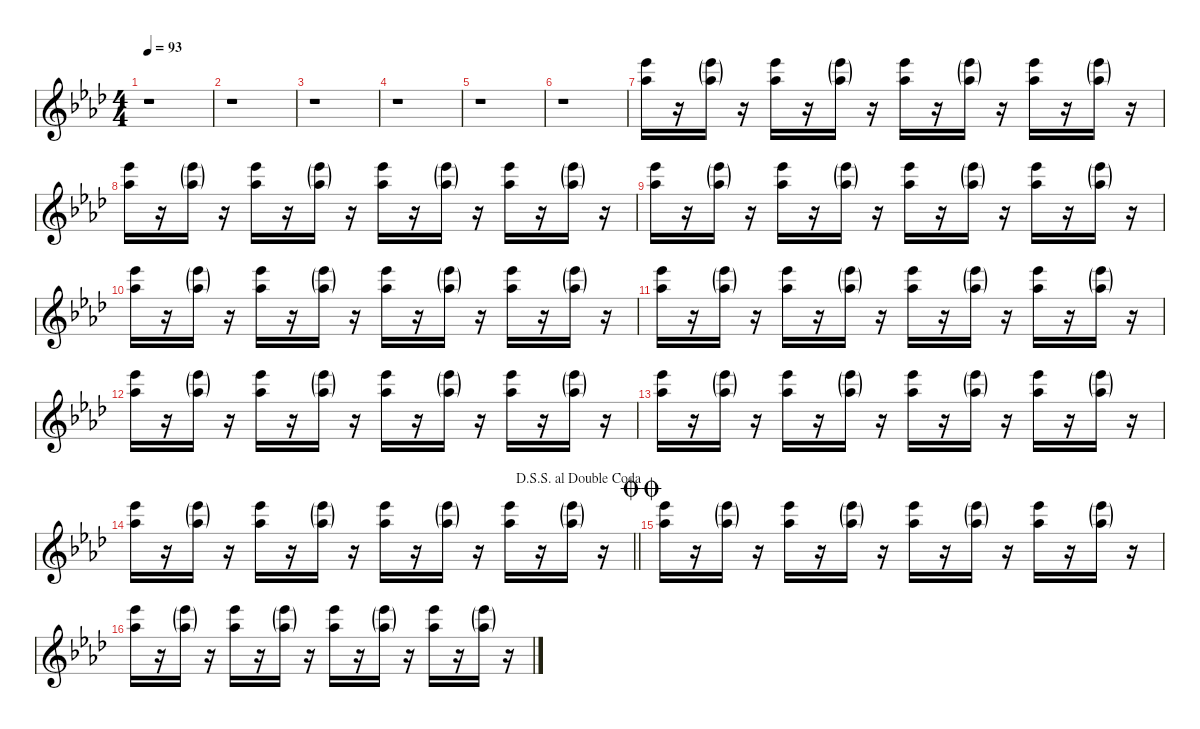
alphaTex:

\defaultSystemsLayout 4
\hideDynamics
\bracketExtendMode nobrackets
\singleTrackTrackNamePolicy hidden
\multiTrackTrackNamePolicy hidden
\firstSystemTrackNameMode fullname
\firstSystemTrackNameOrientation horizontal
\otherSystemsTrackNameOrientation horizontal
\track ("Synth1" "vln.") {instrument stringensemble1}
\staff {score}
\tuning (E4 C4 G3 C3 G2 C2)
\ts (4 4)
\tempo 93
\clef g2
\ks ab
r.1{dy f beam Down} |
r.1{beam Down} |
r.1{beam Down} |
r.1{beam Down} |
r.1{beam Down} |
r.1{beam Down} |
(23.1{acc b} 20.2{acc b}).16{instrument stringensemble1 beam Down} r.16{beam Down} (23.1{g acc b} 20.2{g acc b}).16{dy mf beam Down} r.16{beam Down} (23.1{acc b} 20.2{acc b}).16{dy f beam Down} r.16{beam Down} (23.1{g acc b} 20.2{g acc b}).16{dy mf beam Down} r.16{beam Down} (23.1{acc b} 20.2{acc b}).16{dy f beam Down} r.16{beam Down} (23.1{g acc b} 20.2{g acc b}).16{dy mf beam Down} r.16{beam Down} (23.1{acc b} 20.2{acc b}).16{dy f beam Down} r.16{beam Down} (23.1{g acc b} 20.2{g acc b}).16{dy mf beam Down} r.16{beam Down} |
(23.1{acc b} 20.2{acc b}).16{dy f beam Down} r.16{beam Down} (23.1{g acc b} 20.2{g acc b}).16{dy mf beam Down} r.16{beam Down} (23.1{acc b} 20.2{acc b}).16{dy f beam Down} r.16{beam Down} (23.1{g acc b} 20.2{g acc b}).16{dy mf beam Down} r.16{beam Down} (23.1{acc b} 20.2{acc b}).16{dy f beam Down} r.16{beam Down} (23.1{g acc b} 20.2{g acc b}).16{dy mf beam Down} r.16{beam Down} (23.1{acc b} 20.2{acc b}).16{dy f beam Down} r.16{beam Down} (23.1{g acc b} 20.2{g acc b}).16{dy mf beam Down} r.16{beam Down} |
(23.1{acc b} 20.2{acc b}).16{dy f beam Down} r.16{beam Down} (23.1{g acc b} 20.2{g acc b}).16{dy mf beam Down} r.16{beam Down} (23.1{acc b} 20.2{acc b}).16{dy f beam Down} r.16{beam Down} (23.1{g acc b} 20.2{g acc b}).16{dy mf beam Down} r.16{beam Down} (23.1{acc b} 20.2{acc b}).16{dy f beam Down} r.16{beam Down} (23.1{g acc b} 20.2{g acc b}).16{dy mf beam Down} r.16{beam Down} (23.1{acc b} 20.2{acc b}).16{dy f beam Down} r.16{beam Down} (23.1{g acc b} 20.2{g acc b}).16{dy mf beam Down} r.16{beam Down} |
(23.1{acc b} 20.2{acc b}).16{dy f beam Down} r.16{beam Down} (23.1{g acc b} 20.2{g acc b}).16{dy mf beam Down} r.16{beam Down} (23.1{acc b} 20.2{acc b}).16{dy f beam Down} r.16{beam Down} (23.1{g acc b} 20.2{g acc b}).16{dy mf beam Down} r.16{beam Down} (23.1{acc b} 20.2{acc b}).16{dy f beam Down} r.16{beam Down} (23.1{g acc b} 20.2{g acc b}).16{dy mf beam Down} r.16{beam Down} (23.1{acc b} 20.2{acc b}).16{dy f beam Down} r.16{beam Down} (23.1{g acc b} 20.2{g acc b}).16{dy mf beam Down} r.16{beam Down} |
(23.1{acc b} 20.2{acc b}).16{dy f beam Down} r.16{beam Down} (23.1{g acc b} 20.2{g acc b}).16{dy mf beam Down} r.16{beam Down} (23.1{acc b} 20.2{acc b}).16{dy f beam Down} r.16{beam Down} (23.1{g acc b} 20.2{g acc b}).16{dy mf beam Down} r.16{beam Down} (23.1{acc b} 20.2{acc b}).16{dy f beam Down} r.16{beam Down} (23.1{g acc b} 20.2{g acc b}).16{dy mf beam Down} r.16{beam Down} (23.1{acc b} 20.2{acc b}).16{dy f beam Down} r.16{beam Down} (23.1{g acc b} 20.2{g acc b}).16{dy mf beam Down} r.16{beam Down} |
(23.1{acc b} 20.2{acc b}).16{dy f beam Down} r.16{beam Down} (23.1{g acc b} 20.2{g acc b}).16{dy mf beam Down} r.16{beam Down} (23.1{acc b} 20.2{acc b}).16{dy f beam Down} r.16{beam Down} (23.1{g acc b} 20.2{g acc b}).16{dy mf beam Down} r.16{beam Down} (23.1{acc b} 20.2{acc b}).16{dy f beam Down} r.16{beam Down} (23.1{g acc b} 20.2{g acc b}).16{dy mf beam Down} r.16{beam Down} (23.1{acc b} 20.2{acc b}).16{dy f beam Down} r.16{beam Down} (23.1{g acc b} 20.2{g acc b}).16{dy mf beam Down} r.16{beam Down} |
(23.1{acc b} 20.2{acc b}).16{dy f beam Down} r.16{beam Down} (23.1{g acc b} 20.2{g acc b}).16{dy mf beam Down} r.16{beam Down} (23.1{acc b} 20.2{acc b}).16{dy f beam Down} r.16{beam Down} (23.1{g acc b} 20.2{g acc b}).16{dy mf beam Down} r.16{beam Down} (23.1{acc b} 20.2{acc b}).16{dy f beam Down} r.16{beam Down} (23.1{g acc b} 20.2{g acc b}).16{dy mf beam Down} r.16{beam Down} (23.1{acc b} 20.2{acc b}).16{dy f beam Down} r.16{beam Down} (23.1{g acc b} 20.2{g acc b}).16{dy mf beam Down} r.16{beam Down} |
\jump dalsegnosegnoaldoublecoda
\barLineRight lightlight
(23.1{acc b} 20.2{acc b}).16{dy f beam Down} r.16{beam Down} (23.1{g acc b} 20.2{g acc b}).16{dy mf beam Down} r.16{beam Down} (23.1{acc b} 20.2{acc b}).16{dy f beam Down} r.16{beam Down} (23.1{g acc b} 20.2{g acc b}).16{dy mf beam Down} r.16{beam Down} (23.1{acc b} 20.2{acc b}).16{dy f beam Down} r.16{beam Down} (23.1{g acc b} 20.2{g acc b}).16{dy mf beam Down} r.16{beam Down} (23.1{acc b} 20.2{acc b}).16{dy f beam Down} r.16{beam Down} (23.1{g acc b} 20.2{g acc b}).16{dy mf beam Down} r.16{beam Down} |
\jump doublecoda
(23.1{acc b} 20.2{acc b}).16{dy f beam Down} r.16{beam Down} (23.1{g acc b} 20.2{g acc b}).16{dy mf beam Down} r.16{beam Down} (23.1{acc b} 20.2{acc b}).16{dy f beam Down} r.16{beam Down} (23.1{g acc b} 20.2{g acc b}).16{dy mf beam Down} r.16{beam Down} (23.1{acc b} 20.2{acc b}).16{dy f beam Down} r.16{beam Down} (23.1{g acc b} 20.2{g acc b}).16{dy mf beam Down} r.16{beam Down} (23.1{acc b} 20.2{acc b}).16{dy f beam Down} r.16{beam Down} (23.1{g acc b} 20.2{g acc b}).16{dy mf beam Down} r.16{beam Down} |
(23.1{acc b} 20.2{acc b}).16{dy f beam Down} r.16{beam Down} (23.1{g acc b} 20.2{g acc b}).16{dy mf beam Down} r.16{beam Down} (23.1{acc b} 20.2{acc b}).16{dy f beam Down} r.16{beam Down} (23.1{g acc b} 20.2{g acc b}).16{dy mf beam Down} r.16{beam Down} (23.1{acc b} 20.2{acc b}).16{dy f beam Down} r.16{beam Down} (23.1{g acc b} 20.2{g acc b}).16{dy mf beam Down} r.16{beam Down} (23.1{acc b} 20.2{acc b}).16{dy f beam Down} r.16{beam Down} (23.1{g acc b} 20.2{g acc b}).16{dy mf beam Down} r.16{beam Down}
